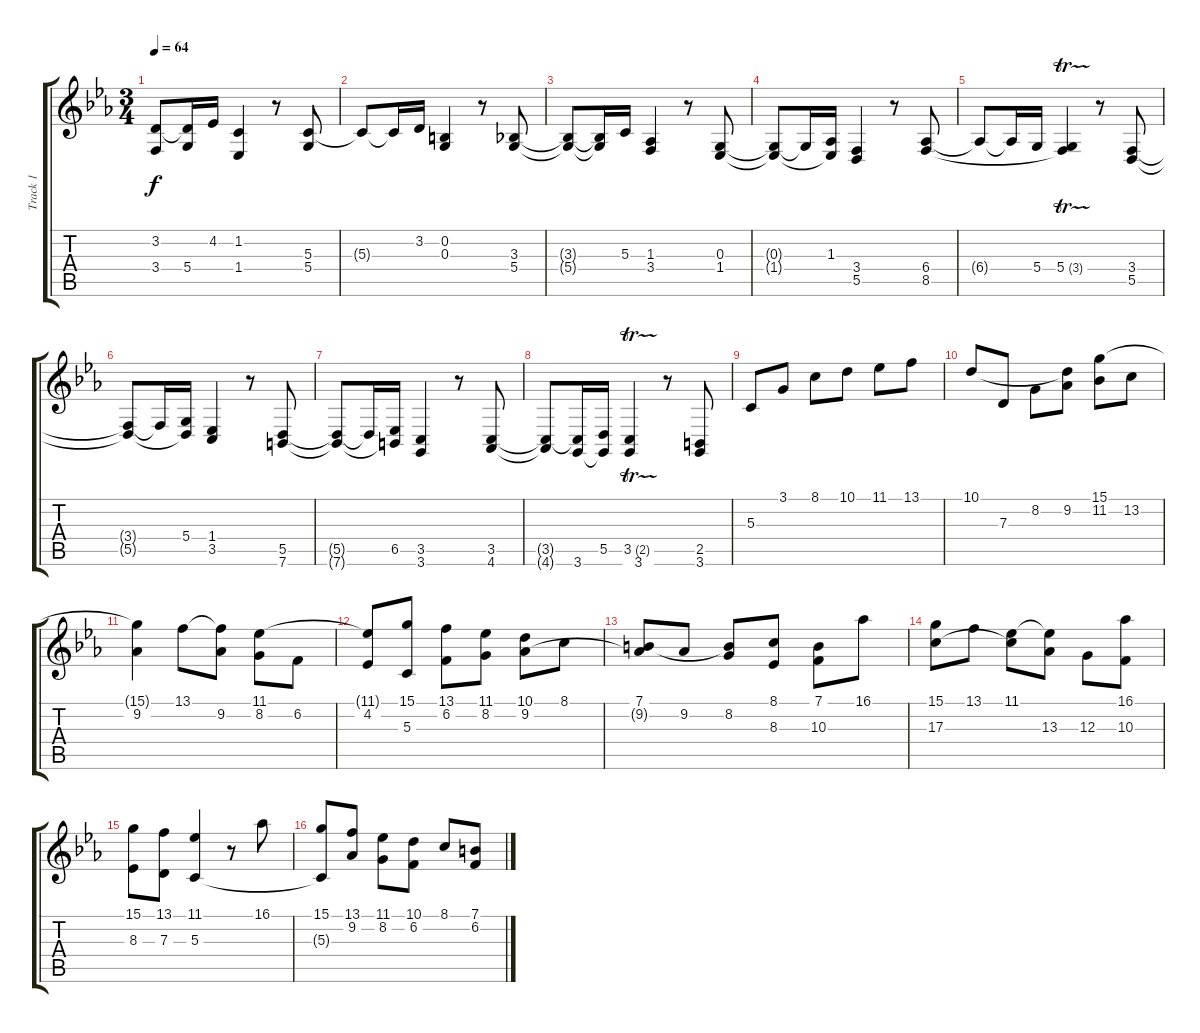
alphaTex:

\track ("Track 1" "Track 1") {instrument churchorgan}
\staff {score tabs}
\tuning (E4 B3 G3 D3 A2 E2) {hide}
\ts (3 4)
\tempo 64
\clef g2
\ks cminor
(3.2{t} 3.4{t}).8{dy f} (3.2{t} 5.4).16 4.2.16 (1.2 1.4).4 r.8 (5.3 5.4).8 |
5.3{t}.8 5.3{t}.16 3.2.16 (0.2 0.3).4 r.8 (3.3 5.4).8 |
(3.3{t} 5.4{t}).8 (3.3{t} 5.4{t}).16 5.3.16 (1.3 3.4).4 r.8 (0.3 1.4).8 |
(0.3{t} 1.4{t}).8 0.3{t}.16 (1.3 1.4{t}).16 (3.4 5.5).4 r.8 (6.4 8.5).8 |
6.4{t}.8 6.4{t}.16 5.4.16 (5.4{tr (3 64)} 8.5{t}).4 r.8 (3.4 5.5).8 |
(3.4{t} 5.5{t}).8 3.4{t}.16 (5.4 5.5{t}).16 (1.4 3.5).4 r.8 (5.5 7.6).8 |
(5.5{t} 7.6{t}).8 5.5{t}.16 (6.5 7.6{t}).16 (3.5 3.6).4 r.8 (3.5 4.6).8 |
(3.5{t} 4.6{t}).8 (3.5{t} 3.6).16 (5.5 3.6{t}).16 (3.5{tr (2 64)} 3.6).4 r.8 (2.5 3.6).8 |
5.3.8{volume 13} 3.1.8 8.1.8 10.1.8 11.1.8 13.1.8 |
10.1.8 7.3.8 8.2.8 (10.1{t} 9.2).8 (15.1 11.2).8 13.2.8 |
(15.1{t} 9.2).4 13.1.8 (13.1{t} 9.2).8 (11.1 8.2).8 6.2.8 |
(11.1{t} 4.2).8 (15.1 5.3).8 (13.1 6.2).8 (11.1 8.2).8 (10.1 9.2).8 8.1.8 |
(7.1 9.2{t}).8 9.2.8 (7.1{t} 8.2).8 (8.1 8.3).8 (7.1 10.3).8 16.1.8 |
(15.1 17.3).8 13.1.8 (11.1 17.3{t}).8 (11.1{t} 13.3).8 12.3.8 (16.1 10.3).8 |
(15.1 8.3).8 (13.1 7.3).8 (11.1 5.3).4 r.8 16.1.8 |
(15.1 5.3{t}).8 (13.1 9.2).8 (11.1 8.2).8 (10.1 6.2).8 8.1.8 (7.1 6.2).8
